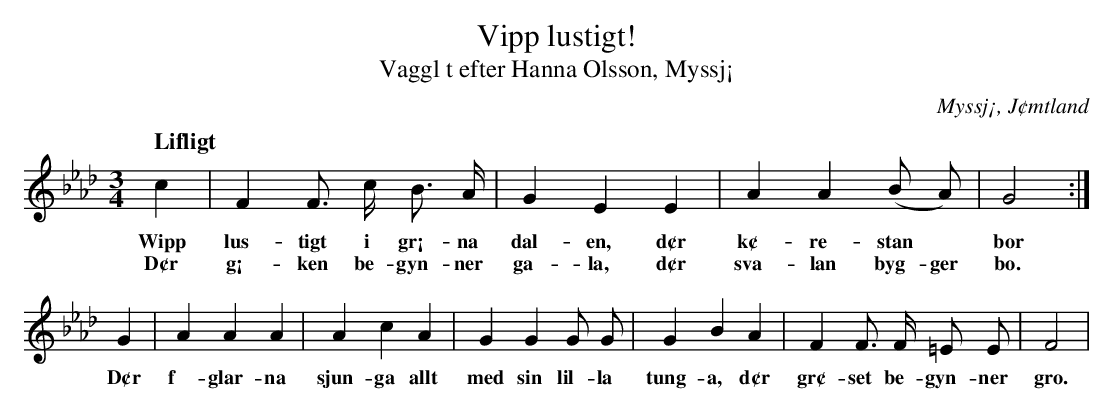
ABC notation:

X:1
T:Vipp lustigt!
T:Vaggl t efter Hanna Olsson, Myssj¡
O:Myssj¡, J¢mtland
M:3/4
L:1/8
Q:"Lifligt"
K:Fm
c2 | F2 F> c B> A | G2 E2 E2 | A2 A2 (B A) | G4 :|
w: Wipp lus-tigt i gr¡-na dal-en, d¢r k¢-re-stan* bor
w: D¢r g¡-ken be-gyn-ner ga-la, d¢r sva-lan byg-ger bo.
G2 | A2 A2 A2 | A2 c2 A2 | G2 G2 G G | G2 B2 A2 | F2 F> F =E E | F4 |
w: D¢r f -glar-na sjun-ga allt med sin lil-la tung-a, d¢r gr¢-set be-gyn-ner gro.
